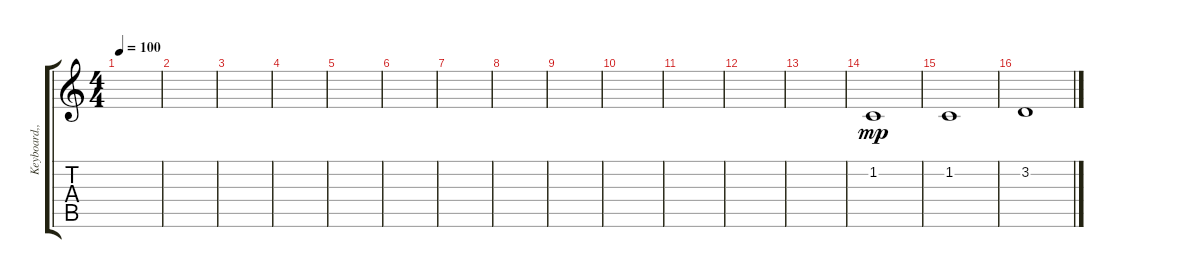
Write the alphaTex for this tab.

\track ("Keyboard,,;" "Keyboard,,") {instrument rockorgan}
\staff {score tabs}
\tuning (E4 B3 G3 D3 A2 E2) {hide}
\ts (4 4)
\tempo 100
\clef g2
\ks c
|
|
|
|
|
|
|
|
|
|
|
|
|
1.2.1{dy mp} |
1.2.1 |
3.2.1
